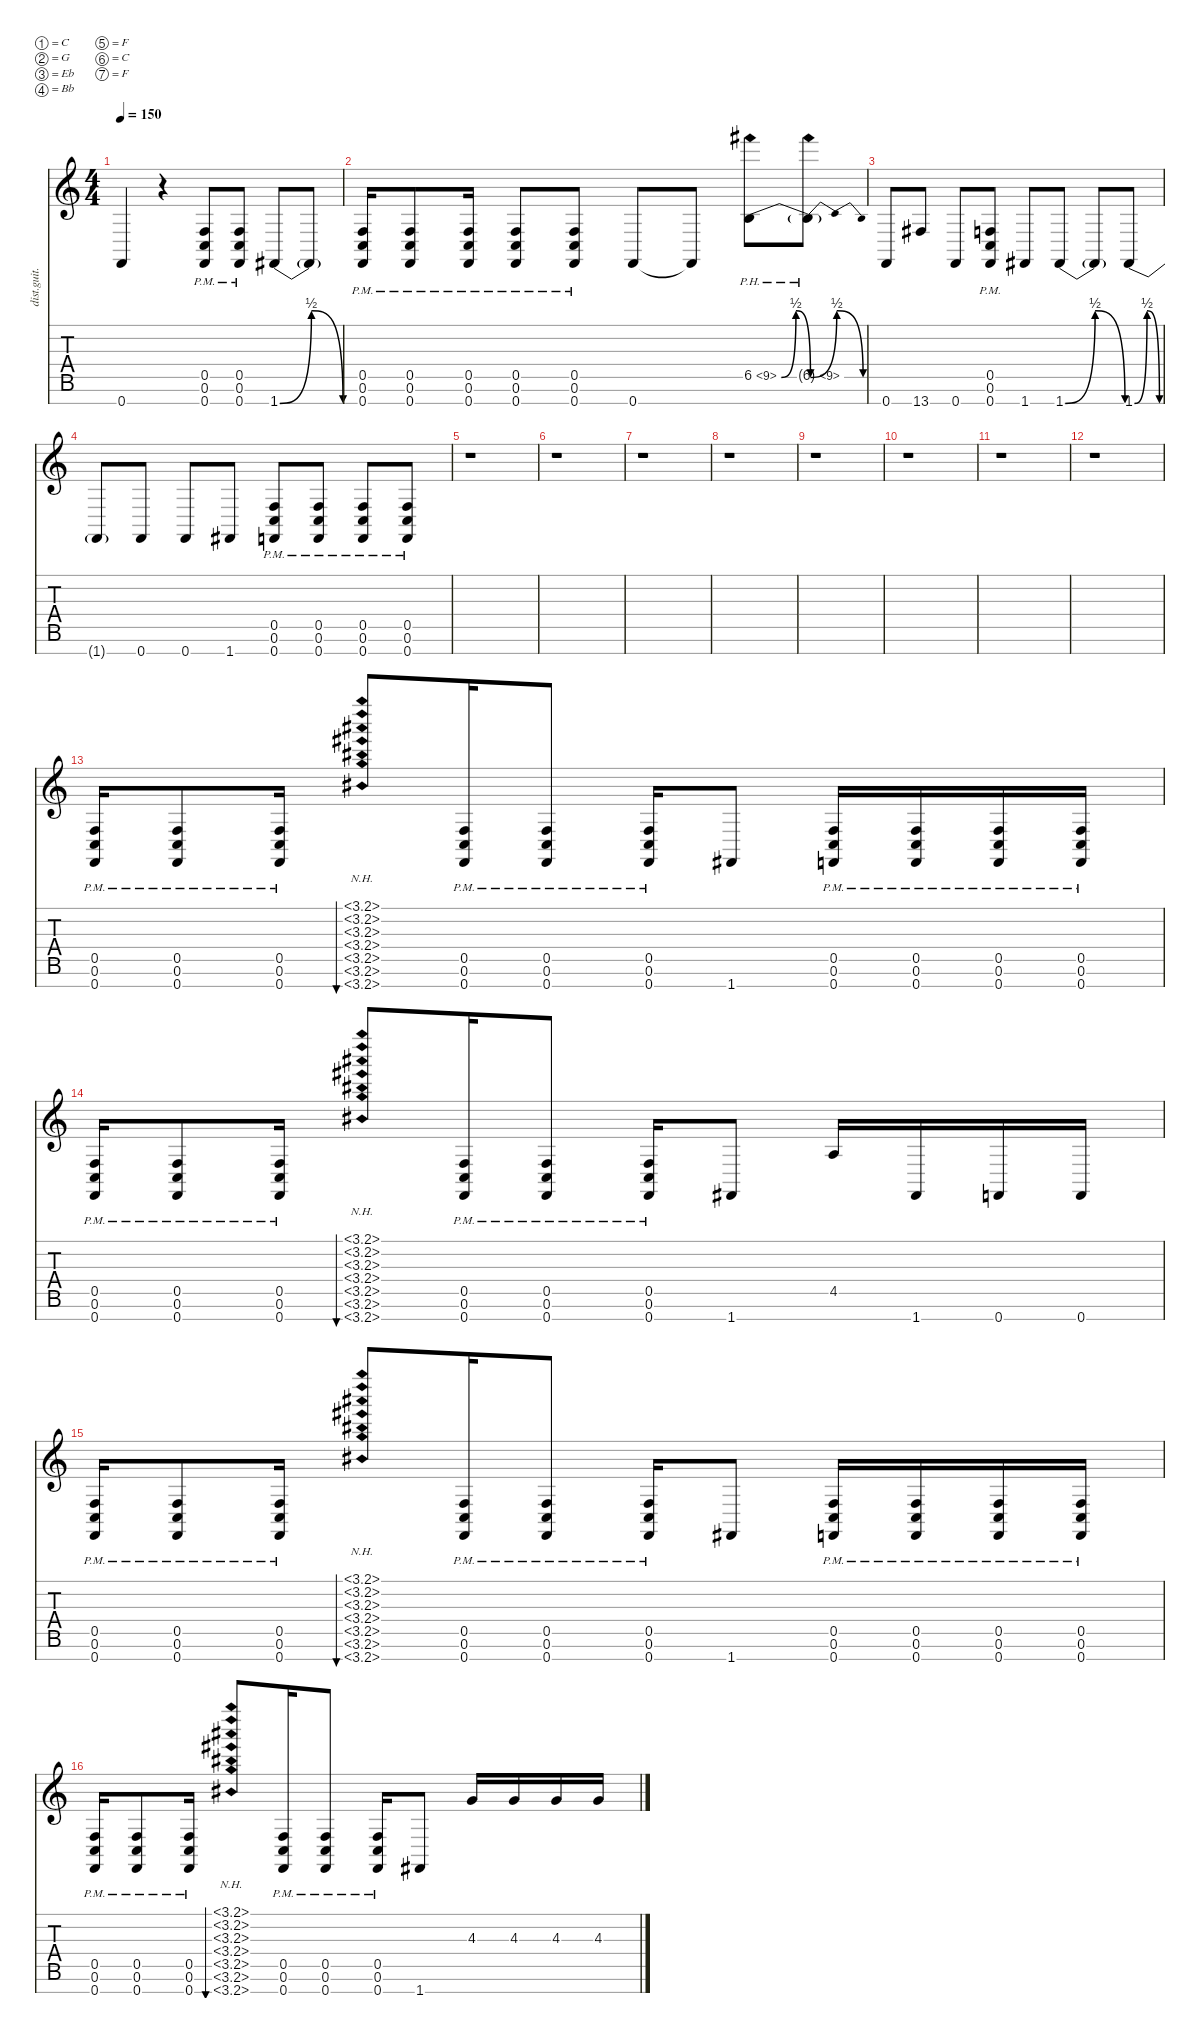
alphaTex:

\defaultSystemsLayout 4
\hideDynamics
\bracketExtendMode nobrackets
\otherSystemsTrackNameOrientation horizontal
\track ("Distortion Guitar" "dist.guit.") {instrument distortionguitar}
\staff {score tabs}
\tuning (C4 G3 Eb3 Bb2 F2 C2 F1)
\ts (4 4)
\tempo 150
\clef g2
\ks c
0.7.4{dy mf beam Up} r.4{beam Up} (0.7{pm} 0.5{pm} 0.6{pm}).8{beam Up} (0.7{pm} 0.6{pm} 0.5{pm}).8{beam Up} 1.7{be (bendrelease 0 0 9.6 2 20.4 2 30 0) acc #}.8{beam Up} 1.7{t acc #}.8{beam Up} |
(0.7{pm} 0.6{pm} 0.5{pm}).16{beam Up} (0.7{pm} 0.5{pm} 0.6{pm}).8{beam Up} (0.7{pm} 0.6{pm} 0.5{pm}).16{beam Up} (0.7{pm} 0.5{pm} 0.6{pm}).8{beam Up} (0.7{pm} 0.6{pm} 0.5{pm}).8{beam Up} 0.7.8{beam Up} 0.7{t}.8{beam Up} 6.5{be (bendrelease 0 0 10.2 2 20.4 2 30 0) ph 3}.8{beam Down} 6.5{be (bendrelease 0 0 10.2 2 20.4 2 30 0) ph 3 t}.8{beam Down} |
0.7.8{beam Up} 13.7{acc #}.8{beam Up} 0.7.8{beam Up} (0.7{pm} 0.6{pm} 0.5{pm}).8{beam Up} 1.7{acc #}.8{beam Up} 1.7{be (bendrelease 0 0 10.2 2 20.4 2 30 0) acc #}.8{beam Up} 1.7{t acc #}.8{beam Up} 1.7{be (bendrelease 0 0 10.799999999999999 2 20.4 2 30 0) acc #}.8{beam Up} |
1.7{t acc #}.8{beam Up} 0.7.8{beam Up} 0.7.8{beam Up} 1.7{acc #}.8{beam Up} (0.7{pm} 0.6{pm} 0.5{pm}).8{beam Up} (0.7{pm} 0.6{pm} 0.5{pm}).8{beam Up} (0.7{pm} 0.5{pm} 0.6{pm}).8{beam Up} (0.7{pm} 0.6{pm} 0.5{pm}).8{beam Up} |
r.1{beam Down} |
r.1{beam Down} |
r.1{beam Down} |
r.1{beam Down} |
r.1{beam Down} |
r.1{beam Down} |
r.1{beam Down} |
r.1{beam Down} |
(0.7{pm} 0.5{pm} 0.6{pm}).16{beam Up} (0.7{pm} 0.6{pm} 0.5{pm}).8{beam Up} (0.7{pm} 0.6{pm} 0.5{pm}).16{beam Up} (3.1{nh acc #} 3.2{nh acc #} 3.3{nh acc #} 3.4{nh acc #} 3.5{nh acc #} 3.6{nh acc #} 3.7{nh acc #}).8{bu 240 beam Up} (0.7{pm} 0.6{pm} 0.5{pm}).16{beam Up} (0.7{pm} 0.5{pm} 0.6{pm}).8{beam Up} (0.7{pm} 0.6{pm} 0.5{pm}).16{beam Up} 1.7{acc #}.8{beam Up} (0.7{pm} 0.6{pm} 0.5{pm}).16{beam Up} (0.7{pm} 0.5{pm} 0.6{pm}).16{beam Up} (0.7{pm} 0.6{pm} 0.5{pm}).16{beam Up} (0.7{pm} 0.6{pm} 0.5{pm}).16{beam Up} |
(0.7{pm} 0.5{pm} 0.6{pm}).16{beam Up} (0.7{pm} 0.6{pm} 0.5{pm}).8{beam Up} (0.7{pm} 0.6{pm} 0.5{pm}).16{beam Up} (3.7{nh acc #} 3.6{nh acc #} 3.5{nh acc #} 3.4{nh acc #} 3.3{nh acc #} 3.2{nh acc #} 3.1{nh acc #}).8{bu 240 beam Up} (0.7{pm} 0.6{pm} 0.5{pm}).16{beam Up} (0.7{pm} 0.5{pm} 0.6{pm}).8{beam Up} (0.7{pm} 0.6{pm} 0.5{pm}).16{beam Up} 1.7{acc #}.8{beam Up} 4.5.16{beam Up} 1.7{acc #}.16{beam Up} 0.7.16{beam Up} 0.7.16{beam Up} |
(0.7{pm} 0.5{pm} 0.6{pm}).16{beam Up} (0.7{pm} 0.6{pm} 0.5{pm}).8{beam Up} (0.7{pm} 0.6{pm} 0.5{pm}).16{beam Up} (3.1{nh acc #} 3.2{nh acc #} 3.3{nh acc #} 3.4{nh acc #} 3.5{nh acc #} 3.6{nh acc #} 3.7{nh acc #}).8{bu 240 beam Up} (0.7{pm} 0.6{pm} 0.5{pm}).16{beam Up} (0.7{pm} 0.5{pm} 0.6{pm}).8{beam Up} (0.7{pm} 0.6{pm} 0.5{pm}).16{beam Up} 1.7{acc #}.8{beam Up} (0.7{pm} 0.6{pm} 0.5{pm}).16{beam Up} (0.7{pm} 0.5{pm} 0.6{pm}).16{beam Up} (0.7{pm} 0.6{pm} 0.5{pm}).16{beam Up} (0.7{pm} 0.6{pm} 0.5{pm}).16{beam Up} |
(0.7{pm} 0.5{pm} 0.6{pm}).16{beam Up} (0.7{pm} 0.6{pm} 0.5{pm}).8{beam Up} (0.7{pm} 0.6{pm} 0.5{pm}).16{beam Up} (3.7{nh acc #} 3.6{nh acc #} 3.5{nh acc #} 3.4{nh acc #} 3.3{nh acc #} 3.2{nh acc #} 3.1{nh acc #}).8{bu 240 beam Up} (0.7{pm} 0.6{pm} 0.5{pm}).16{beam Up} (0.7{pm} 0.5{pm} 0.6{pm}).8{beam Up} (0.7{pm} 0.6{pm} 0.5{pm}).16{beam Up} 1.7{acc #}.8{beam Up} 4.3.16{beam Up} 4.3.16{beam Up} 4.3.16{beam Up} 4.3.16{beam Up}
